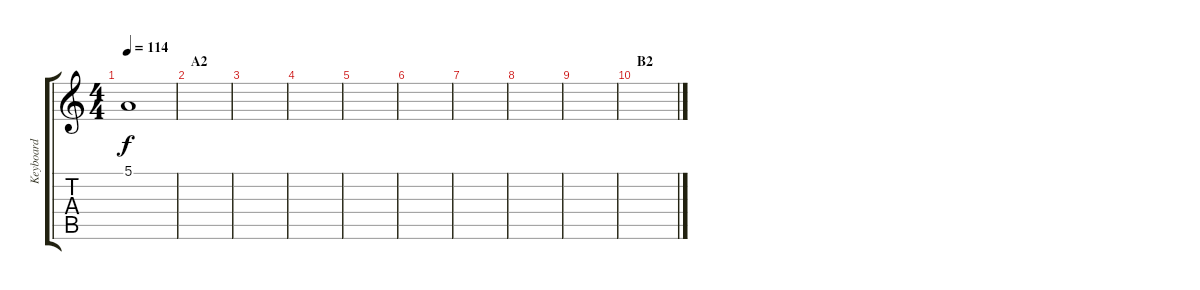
\track ("Keyboard" "Keyboard") {instrument electricgrandpiano}
\staff {score tabs}
\tuning (E4 B3 G3 D3 A2 E2) {hide}
\ts (4 4)
\tempo 114
\clef g2
\ks c
5.1{t}.1{dy f} |
\section ("" "A2")
|
|
|
|
|
|
|
|
\section ("" "B2")
